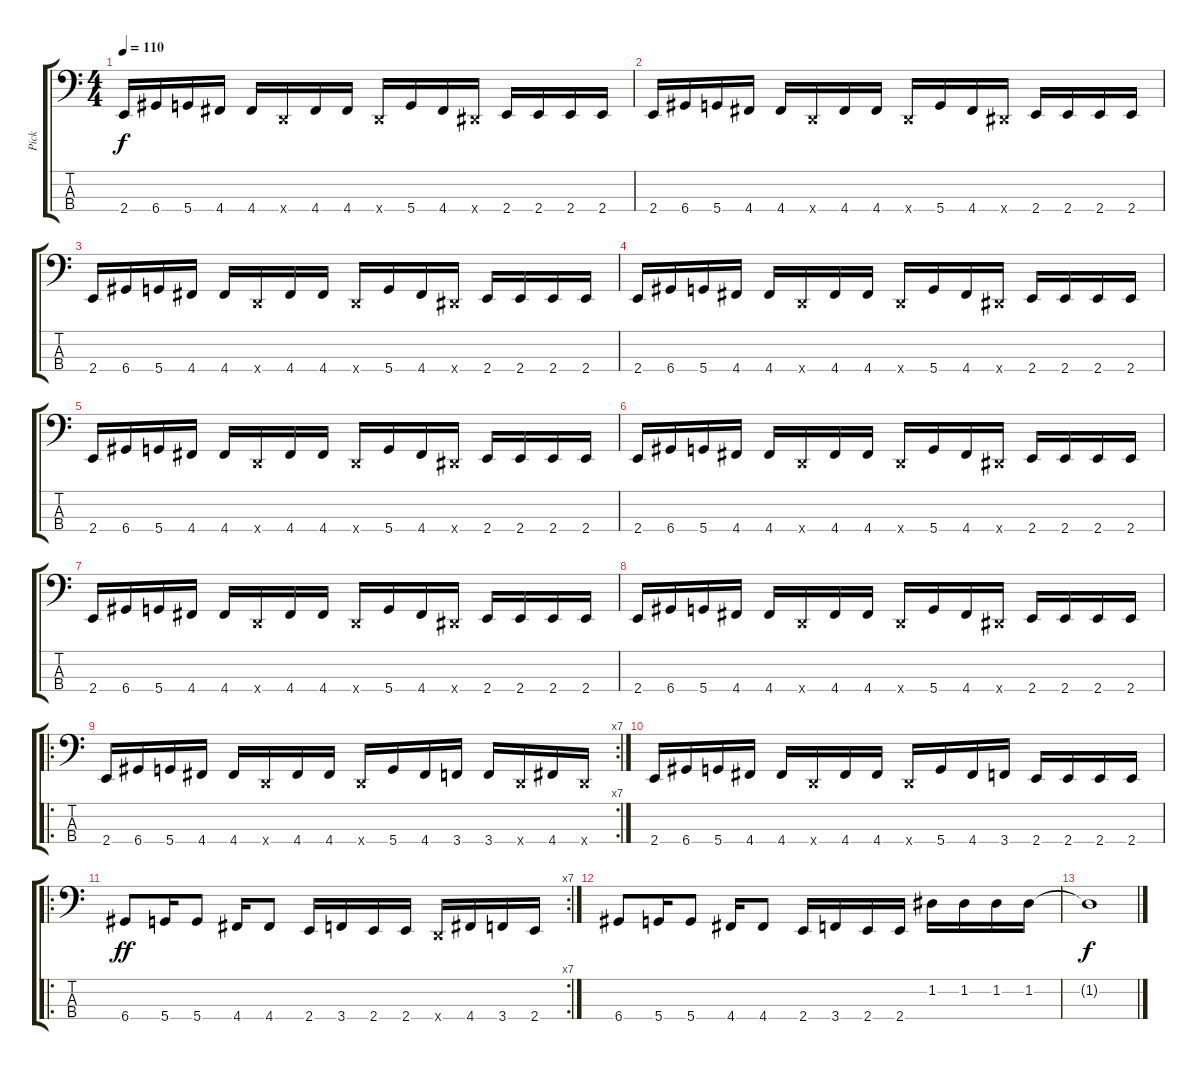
\track ("Pick" "Pick") {instrument electricbasspick}
\staff {score tabs}
\tuning (G2 D2 A1 D1) {hide}
\ts (4 4)
\tempo 110
\clef f4
\ks c
2.4.16{dy f} 6.4.16 5.4.16 4.4.16 4.4.16 0.4{x}.16 4.4.16 4.4.16 0.4{x}.16 5.4.16 4.4.16 1.4{x}.16 2.4.16 2.4.16 2.4.16 2.4.16 |
2.4.16 6.4.16 5.4.16 4.4.16 4.4.16 0.4{x}.16 4.4.16 4.4.16 0.4{x}.16 5.4.16 4.4.16 1.4{x}.16 2.4.16 2.4.16 2.4.16 2.4.16 |
2.4.16 6.4.16 5.4.16 4.4.16 4.4.16 0.4{x}.16 4.4.16 4.4.16 0.4{x}.16 5.4.16 4.4.16 1.4{x}.16 2.4.16 2.4.16 2.4.16 2.4.16 |
2.4.16 6.4.16 5.4.16 4.4.16 4.4.16 0.4{x}.16 4.4.16 4.4.16 0.4{x}.16 5.4.16 4.4.16 1.4{x}.16 2.4.16 2.4.16 2.4.16 2.4.16 |
2.4.16 6.4.16 5.4.16 4.4.16 4.4.16 0.4{x}.16 4.4.16 4.4.16 0.4{x}.16 5.4.16 4.4.16 1.4{x}.16 2.4.16 2.4.16 2.4.16 2.4.16 |
2.4.16 6.4.16 5.4.16 4.4.16 4.4.16 0.4{x}.16 4.4.16 4.4.16 0.4{x}.16 5.4.16 4.4.16 1.4{x}.16 2.4.16 2.4.16 2.4.16 2.4.16 |
2.4.16 6.4.16 5.4.16 4.4.16 4.4.16 0.4{x}.16 4.4.16 4.4.16 0.4{x}.16 5.4.16 4.4.16 1.4{x}.16 2.4.16 2.4.16 2.4.16 2.4.16 |
2.4.16 6.4.16 5.4.16 4.4.16 4.4.16 0.4{x}.16 4.4.16 4.4.16 0.4{x}.16 5.4.16 4.4.16 1.4{x}.16 2.4.16 2.4.16 2.4.16 2.4.16 |
\ro
\rc 7
2.4.16 6.4.16 5.4.16 4.4.16 4.4.16 0.4{x}.16 4.4.16 4.4.16 0.4{x}.16 5.4.16 4.4.16 3.4.16 3.4.16 0.4{x}.16 4.4.16 0.4{x}.16 |
2.4.16 6.4.16 5.4.16 4.4.16 4.4.16 0.4{x}.16 4.4.16 4.4.16 0.4{x}.16 5.4.16 4.4.16 3.4.16 2.4.16 2.4.16 2.4.16 2.4.16 |
\ro
\rc 7
6.4.8{dy ff} 5.4.16 5.4.8 4.4.16 4.4.8 2.4.16 3.4.16 2.4.16 2.4.16 0.4{x}.16 4.4.16 3.4.16 2.4.16 |
6.4.8 5.4.16 5.4.8 4.4.16 4.4.8 2.4.16 3.4.16 2.4.16 2.4.16 1.2.16 1.2.16 1.2.16 1.2.16 |
1.2{t}.1{dy f}
